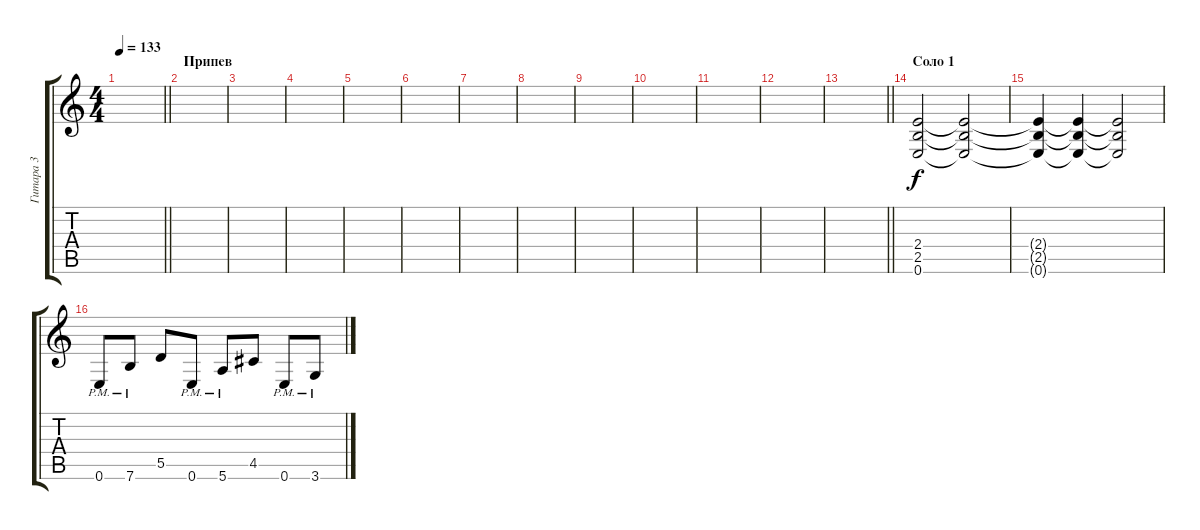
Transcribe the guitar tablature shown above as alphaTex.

\track ("Гитара 3" "Гитара 3") {instrument distortionguitar}
\staff {score tabs}
\tuning (E4 B3 G3 D3 A2 E2) {hide}
\ts (4 4)
\tempo 133
\clef g2
\barLineRight lightlight
\ks c
|
\section ("" "Припев")
|
|
|
|
|
|
|
|
|
|
|
\barLineRight lightlight
|
\section ("" "Соло 1")
(2.4 2.5 0.6).2 (2.4{t} 2.5{t} 0.6{t}).2{dy f volume 0} |
(2.4{t} 2.5{t} 0.6{t}).4 (2.4{t} 2.5{t} 0.6{t}).4 (2.4{t} 2.5{t} 0.6{t}).2 |
0.6{pm}.8{volume 16} 7.6{pm}.8 5.5.8 0.6{pm}.8 5.6{pm}.8 4.5.8 0.6{pm}.8 3.6{pm}.8
